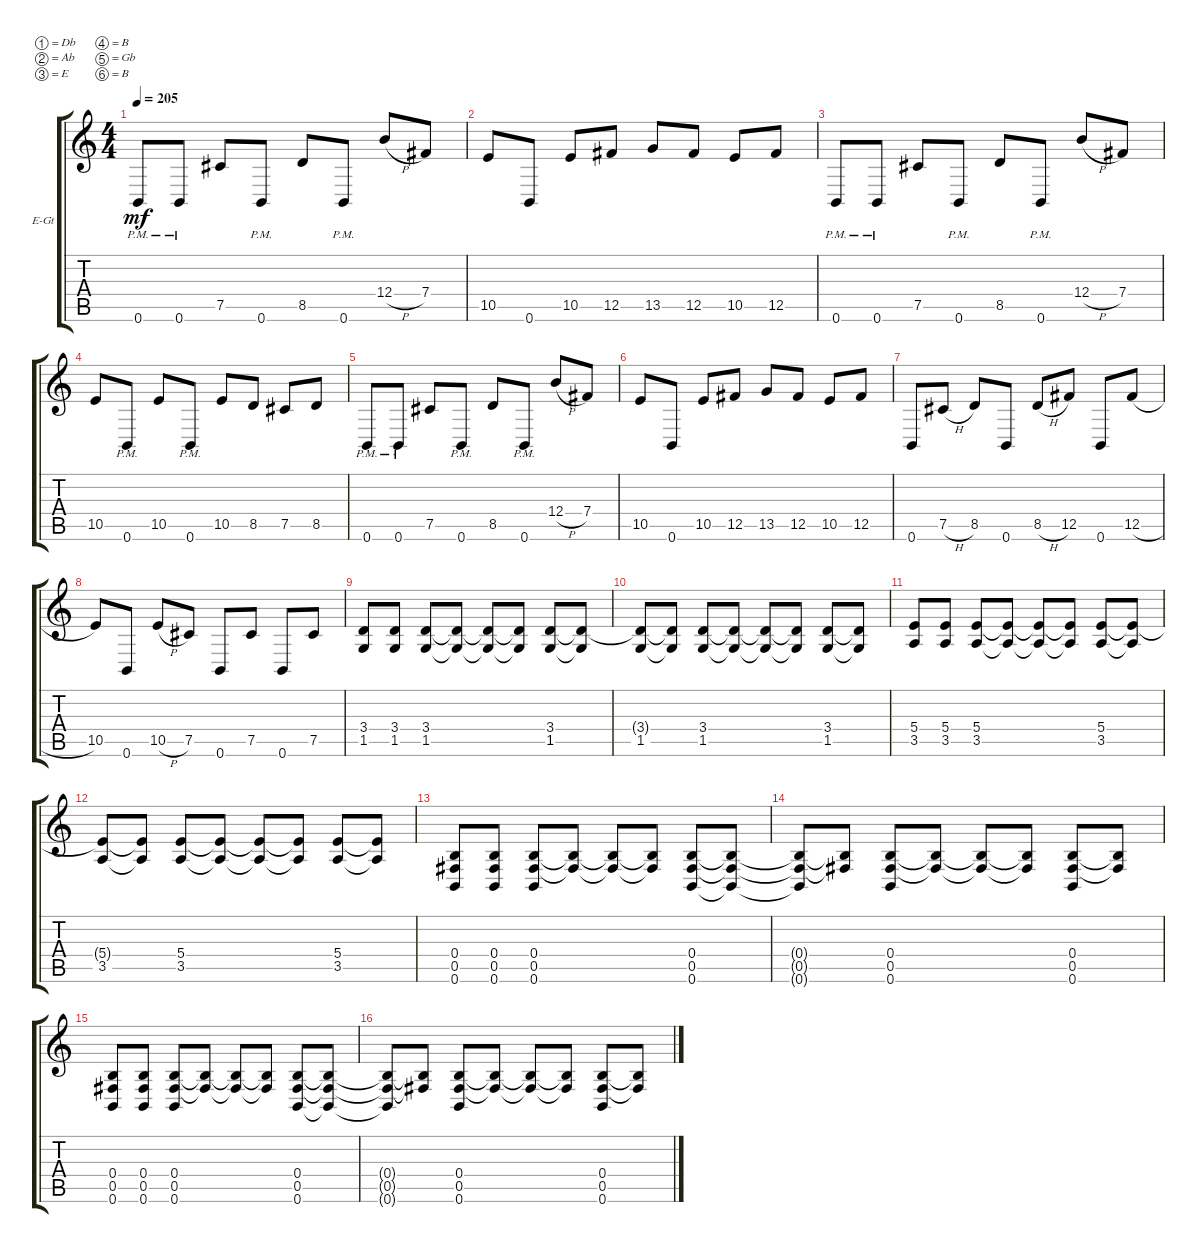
\defaultSystemsLayout 4
\bracketExtendMode groupsimilarinstruments
\firstSystemTrackNameOrientation horizontal
\otherSystemsTrackNameOrientation horizontal
\track ("Electric Guitar" "E-Gt") {instrument overdrivenguitar}
\staff {score tabs}
\tuning (Db4 Ab3 E3 B2 Gb2 B1)
\ts (4 4)
\tempo 205
\clef g2
\scale
0.333333
\ks c
0.6{pm}.8{dy mf} 0.6{pm}.8 7.5.8 0.6{pm}.8 8.5.8 0.6{pm}.8 12.4{h}.8 7.4.8 |
\scale
0.333333 10.5.8 0.6.8 10.5.8 12.5.8 13.5.8 12.5.8 10.5.8 12.5.8 |
\scale
0.333333 0.6{pm}.8 0.6{pm}.8 7.5.8 0.6{pm}.8 8.5.8 0.6{pm}.8 12.4{h}.8 7.4.8 |
\scale
0.333333 10.5.8 0.6{pm}.8 10.5.8 0.6{pm}.8 10.5.8 8.5.8 7.5.8 8.5.8 |
\scale
0.333333 0.6{pm}.8 0.6{pm}.8 7.5.8 0.6{pm}.8 8.5.8 0.6{pm}.8 12.4{h}.8 7.4.8 |
\scale
0.333333 10.5.8 0.6.8 10.5.8 12.5.8 13.5.8 12.5.8 10.5.8 12.5.8 |
\scale
0.333333 0.6.8 7.5{h}.8 8.5.8 0.6.8 8.5{h}.8 12.5.8 0.6.8 12.5{h}.8 |
\scale
0.333333 10.5.8 0.6.8 10.5{h}.8 7.5.8 0.6.8 7.5.8 0.6.8 7.5.8 |
\scale
0.333333 (1.5 3.4).8 (1.5 3.4).8 (1.5 3.4).8 (1.5{t} 3.4{t}).8 (1.5{t} 3.4{t}).8 (1.5{t} 3.4{t}).8 (1.5 3.4).8 (1.5{t} 3.4{t}).8 |
\scale
0.333333 (1.5 3.4{t}).8 (1.5{t} 3.4{t}).8 (1.5 3.4).8 (1.5{t} 3.4{t}).8 (3.4{t} 1.5{t}).8 (1.5{t} 3.4{t}).8 (1.5 3.4).8 (1.5{t} 3.4{t}).8 |
\scale
0.333333 (3.5 5.4).8 (3.5 5.4).8 (3.5 5.4).8 (3.5{t} 5.4{t}).8 (3.5{t} 5.4{t}).8 (3.5{t} 5.4{t}).8 (3.5 5.4).8 (3.5{t} 5.4{t}).8 |
\scale
0.333333 (3.5 5.4{t}).8 (3.5{t} 5.4{t}).8 (3.5 5.4).8 (3.5{t} 5.4{t}).8 (5.4{t} 3.5{t}).8 (3.5{t} 5.4{t}).8 (3.5 5.4).8 (3.5{t} 5.4{t}).8 |
\scale
0.333333 (0.5 0.4 0.6).8 (0.5 0.4 0.6).8 (0.5 0.4 0.6).8 (0.5{t} 0.4{t}).8 (0.5{t} 0.4{t}).8 (0.5{t} 0.4{t}).8 (0.5 0.4 0.6).8 (0.5{t} 0.4{t} 0.6{t}).8 |
\scale
0.333333 (0.5{t} 0.4{t} 0.6{t}).8 (0.5{t} 0.4{t}).8 (0.5 0.4 0.6).8 (0.5{t} 0.4{t}).8 (0.4{t} 0.5{t}).8 (0.5{t} 0.4{t}).8 (0.5 0.4 0.6).8 (0.5{t} 0.4{t}).8 |
\scale
0.333333 (0.5 0.4 0.6).8 (0.5 0.4 0.6).8 (0.5 0.4 0.6).8 (0.5{t} 0.4{t}).8 (0.5{t} 0.4{t}).8 (0.5{t} 0.4{t}).8 (0.5 0.4 0.6).8 (0.5{t} 0.4{t} 0.6{t}).8 |
\scale
0.333333 (0.5{t} 0.4{t} 0.6{t}).8 (0.5{t} 0.4{t}).8 (0.5 0.4 0.6).8 (0.5{t} 0.4{t}).8 (0.4{t} 0.5{t}).8 (0.5{t} 0.4{t}).8 (0.5 0.4 0.6).8 (0.5{t} 0.4{t}).8
